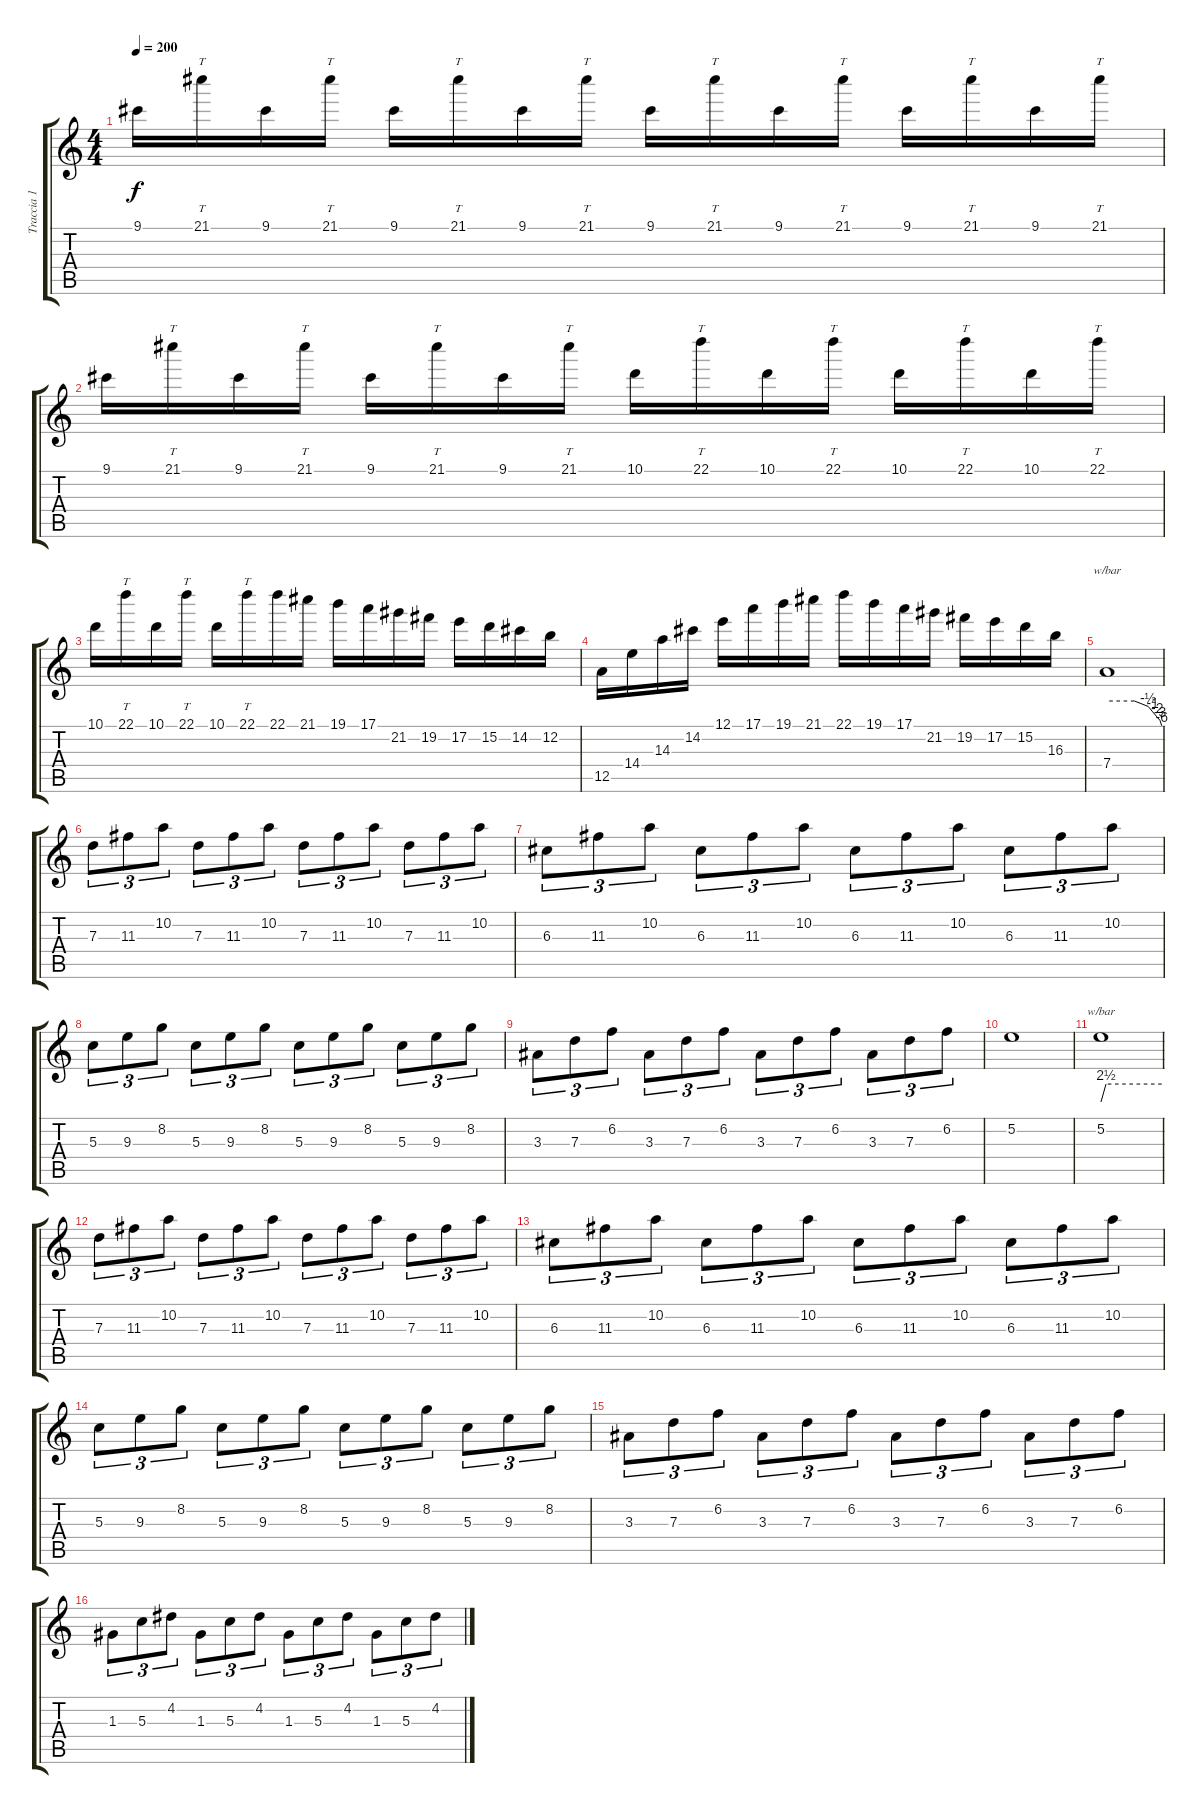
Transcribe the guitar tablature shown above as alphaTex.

\track ("Traccia 1" "Traccia 1") {instrument overdrivenguitar}
\staff {score tabs}
\tuning (E4 B3 G3 D3 A2 E2) {hide}
\ts (4 4)
\tempo 200
\clef g2
\ks c
9.1.16{dy f} 21.1.16{tt} 9.1.16 21.1.16{tt} 9.1.16 21.1.16{tt} 9.1.16 21.1.16{tt} 9.1.16 21.1.16{tt} 9.1.16 21.1.16{tt} 9.1.16 21.1.16{tt} 9.1.16 21.1.16{tt} |
9.1.16 21.1.16{tt} 9.1.16 21.1.16{tt} 9.1.16 21.1.16{tt} 9.1.16 21.1.16{tt} 10.1.16 22.1.16{tt} 10.1.16 22.1.16{tt} 10.1.16 22.1.16{tt} 10.1.16 22.1.16{tt} |
10.1.16 22.1.16{tt} 10.1.16 22.1.16{tt} 10.1.16 22.1.16{tt} 22.1.16 21.1.16 19.1.16 17.1.16 21.2.16 19.2.16 17.2.16 15.2.16 14.2.16 12.2.16 |
12.5.16 14.4.16 14.3.16 14.2.16 12.1.16 17.1.16 19.1.16 21.1.16 22.1.16 19.1.16 17.1.16 21.2.16 19.2.16 17.2.16 15.2.16 16.3.16 |
7.4.1{tbe (custom default 0 0 30 0 45 -2 50 -4 55 -8 58 -12 60 -24)} |
7.3.8{tu (3 2)} 11.3.8{tu (3 2)} 10.2.8{tu (3 2)} 7.3.8{tu (3 2)} 11.3.8{tu (3 2)} 10.2.8{tu (3 2)} 7.3.8{tu (3 2)} 11.3.8{tu (3 2)} 10.2.8{tu (3 2)} 7.3.8{tu (3 2)} 11.3.8{tu (3 2)} 10.2.8{tu (3 2)} |
6.3.8{tu (3 2)} 11.3.8{tu (3 2)} 10.2.8{tu (3 2)} 6.3.8{tu (3 2)} 11.3.8{tu (3 2)} 10.2.8{tu (3 2)} 6.3.8{tu (3 2)} 11.3.8{tu (3 2)} 10.2.8{tu (3 2)} 6.3.8{tu (3 2)} 11.3.8{tu (3 2)} 10.2.8{tu (3 2)} |
5.3.8{tu (3 2)} 9.3.8{tu (3 2)} 8.2.8{tu (3 2)} 5.3.8{tu (3 2)} 9.3.8{tu (3 2)} 8.2.8{tu (3 2)} 5.3.8{tu (3 2)} 9.3.8{tu (3 2)} 8.2.8{tu (3 2)} 5.3.8{tu (3 2)} 9.3.8{tu (3 2)} 8.2.8{tu (3 2)} |
3.3.8{tu (3 2)} 7.3.8{tu (3 2)} 6.2.8{tu (3 2)} 3.3.8{tu (3 2)} 7.3.8{tu (3 2)} 6.2.8{tu (3 2)} 3.3.8{tu (3 2)} 7.3.8{tu (3 2)} 6.2.8{tu (3 2)} 3.3.8{tu (3 2)} 7.3.8{tu (3 2)} 6.2.8{tu (3 2)} |
5.2.1 |
5.2.1{tbe (custom default 0 0 5 10 60 10)} |
7.3.8{tu (3 2)} 11.3.8{tu (3 2)} 10.2.8{tu (3 2)} 7.3.8{tu (3 2)} 11.3.8{tu (3 2)} 10.2.8{tu (3 2)} 7.3.8{tu (3 2)} 11.3.8{tu (3 2)} 10.2.8{tu (3 2)} 7.3.8{tu (3 2)} 11.3.8{tu (3 2)} 10.2.8{tu (3 2)} |
6.3.8{tu (3 2)} 11.3.8{tu (3 2)} 10.2.8{tu (3 2)} 6.3.8{tu (3 2)} 11.3.8{tu (3 2)} 10.2.8{tu (3 2)} 6.3.8{tu (3 2)} 11.3.8{tu (3 2)} 10.2.8{tu (3 2)} 6.3.8{tu (3 2)} 11.3.8{tu (3 2)} 10.2.8{tu (3 2)} |
5.3.8{tu (3 2)} 9.3.8{tu (3 2)} 8.2.8{tu (3 2)} 5.3.8{tu (3 2)} 9.3.8{tu (3 2)} 8.2.8{tu (3 2)} 5.3.8{tu (3 2)} 9.3.8{tu (3 2)} 8.2.8{tu (3 2)} 5.3.8{tu (3 2)} 9.3.8{tu (3 2)} 8.2.8{tu (3 2)} |
3.3.8{tu (3 2)} 7.3.8{tu (3 2)} 6.2.8{tu (3 2)} 3.3.8{tu (3 2)} 7.3.8{tu (3 2)} 6.2.8{tu (3 2)} 3.3.8{tu (3 2)} 7.3.8{tu (3 2)} 6.2.8{tu (3 2)} 3.3.8{tu (3 2)} 7.3.8{tu (3 2)} 6.2.8{tu (3 2)} |
1.3.8{tu (3 2)} 5.3.8{tu (3 2)} 4.2.8{tu (3 2)} 1.3.8{tu (3 2)} 5.3.8{tu (3 2)} 4.2.8{tu (3 2)} 1.3.8{tu (3 2)} 5.3.8{tu (3 2)} 4.2.8{tu (3 2)} 1.3.8{tu (3 2)} 5.3.8{tu (3 2)} 4.2.8{tu (3 2)}
